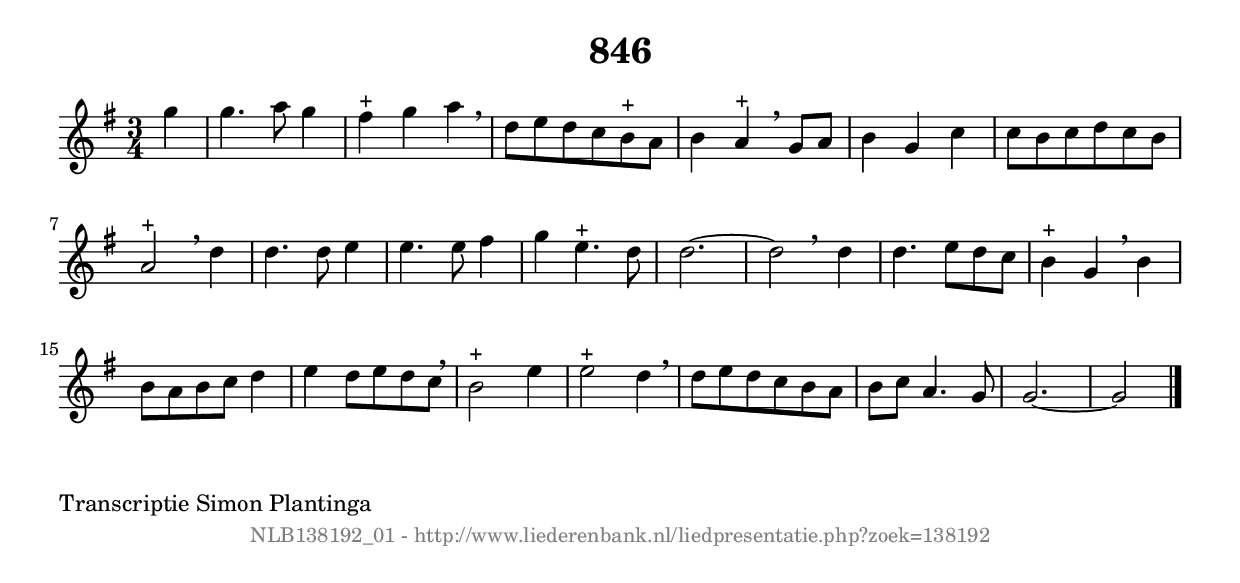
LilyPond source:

%
% produced by wce2krn 1.64 (7 June 2014)
%
\version"2.16"
#(append! paper-alist '(("long" . (cons (* 210 mm) (* 2000 mm)))))
#(set-default-paper-size "long")
sb = {\breathe}
mBreak = {\breathe }
bBreak = {\breathe }
x = {\once\override NoteHead #'style = #'cross }
gl=\glissando
itime={\override Staff.TimeSignature #'stencil = ##f }
ficta = {\once\set suggestAccidentals = ##t}
fine = {\once\override Score.RehearsalMark #'self-alignment-X = #1 \mark \markup {\italic{Fine}}}
dc = {\once\override Score.RehearsalMark #'self-alignment-X = #1 \mark \markup {\italic{D.C.}}}
dcf = {\once\override Score.RehearsalMark #'self-alignment-X = #1 \mark \markup {\italic{D.C. al Fine}}}
dcc = {\once\override Score.RehearsalMark #'self-alignment-X = #1 \mark \markup {\italic{D.C. al Coda}}}
ds = {\once\override Score.RehearsalMark #'self-alignment-X = #1 \mark \markup {\italic{D.S.}}}
dsf = {\once\override Score.RehearsalMark #'self-alignment-X = #1 \mark \markup {\italic{D.S. al Fine}}}
dsc = {\once\override Score.RehearsalMark #'self-alignment-X = #1 \mark \markup {\italic{D.S. al Coda}}}
pv = {\set Score.repeatCommands = #'((volta "1"))}
sv = {\set Score.repeatCommands = #'((volta "2"))}
tv = {\set Score.repeatCommands = #'((volta "3"))}
qv = {\set Score.repeatCommands = #'((volta "4"))}
xv = {\set Score.repeatCommands = #'((volta #f))}
\header{ tagline = ""
title = "846"
}
\score {{
\key g \major
\relative g'
{
\set melismaBusyProperties = #'()
\partial 32*8
\time 3/4
\tempo 4=120
\override Score.MetronomeMark #'transparent = ##t
\override Score.RehearsalMark #'break-visibility = #(vector #t #t #f)
g'4 | g4. a8 g4 | fis4^"+" g4 a4 \sb | d,8 e8 d8 c8 b8^"+" a8 | b4 a4^"+" \sb g8 a8 | b4 g4 c4 | c8 b8 c8 d8 c8 b8 | a2^"+" \mBreak
d4 | d4. d8 e4 | e4. e8 fis4 | g4 e4.^"+" d8 | d2.~ | d2 \bar ":|:" \bBreak
d4 | d4. e8 d8 c8 | b4^"+" g4 \sb b4 | b8 a8 b8 c8 d4 | e4 d8 e8 d8 c8 | \mBreak \bar "|"
b2^"+" e4 | e2^"+" d4 \sb | d8 e8 d8 c8 b8 a8 | b8 c8 a4. g8 | g2.~ | g2 \bar "|."
 }}
 \midi { }
 \layout {
            indent = 0.0\cm
}
}
\markup { \wordwrap-string #" 
Transcriptie Simon Plantinga
"}
\markup { \vspace #0 } \markup { \with-color #grey \fill-line { \center-column { \smaller "NLB138192_01 - http://www.liederenbank.nl/liedpresentatie.php?zoek=138192" } } }
